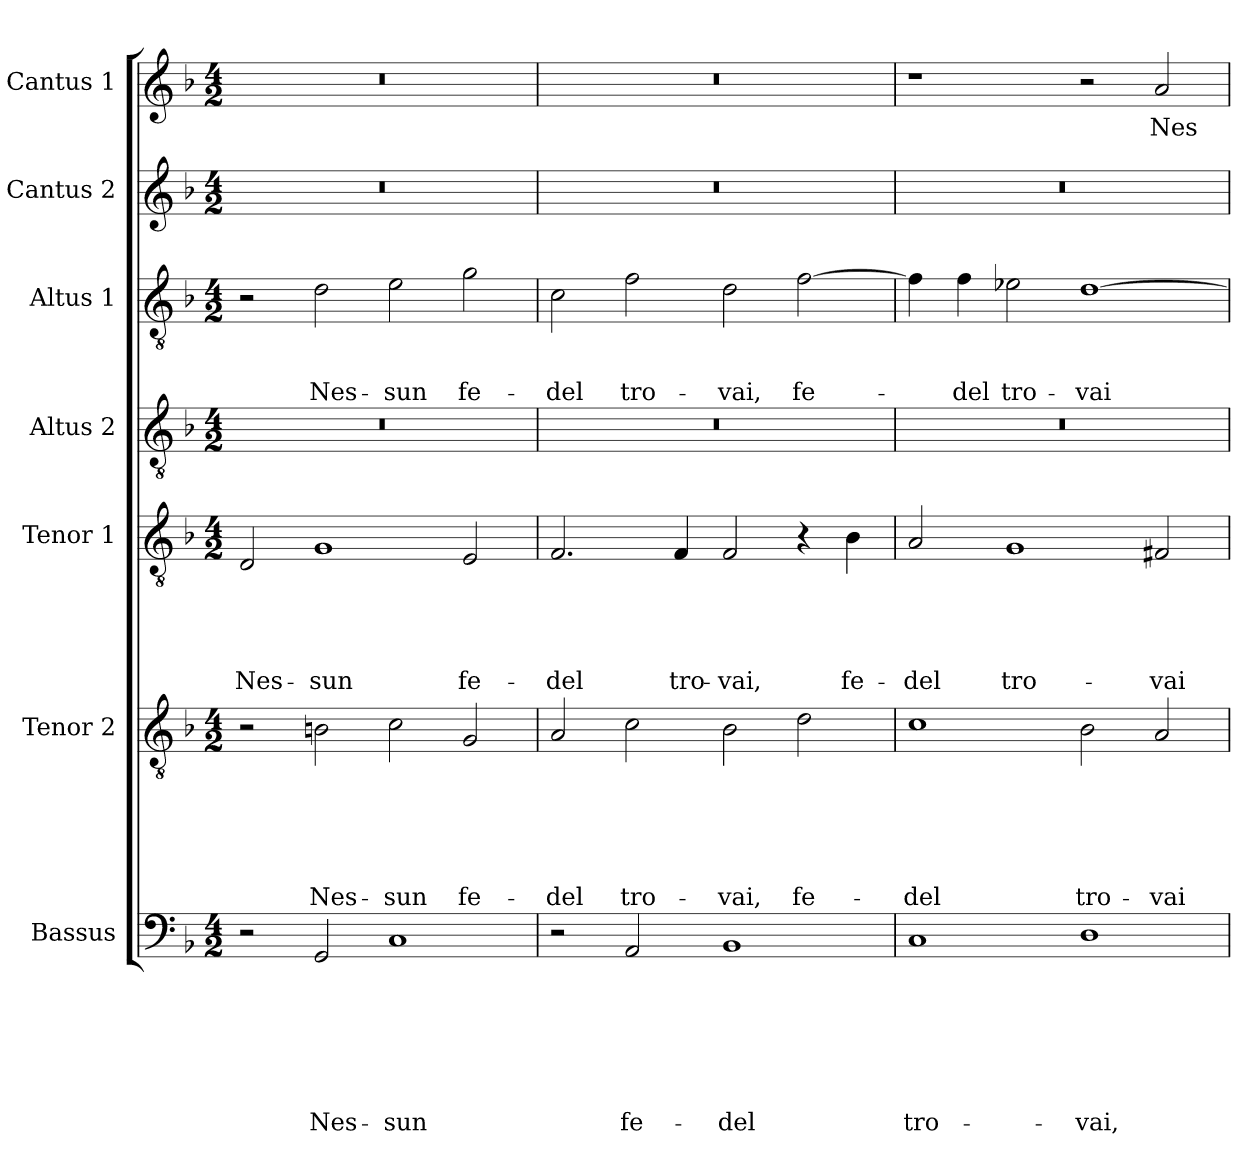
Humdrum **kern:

**kern	**text	**text	**text	**text	**text	**text	**text	**kern	**text	**text	**text	**text	**text	**text	**kern	**text	**text	**text	**text	**text	**kern	**kern	**text	**text	**text	**kern	**kern	**text
*part7	*part7	*part7	*part7	*part7	*part7	*part7	*part7	*part6	*part6	*part6	*part6	*part6	*part6	*part6	*part5	*part5	*part5	*part5	*part5	*part5	*part4	*part3	*part3	*part3	*part3	*part2	*part1	*part1
*staff7	*staff7	*staff7	*staff7	*staff7	*staff7	*staff7	*staff7	*staff6	*staff6	*staff6	*staff6	*staff6	*staff6	*staff6	*staff5	*staff5	*staff5	*staff5	*staff5	*staff5	*staff4	*staff3	*staff3	*staff3	*staff3	*staff2	*staff1	*staff1
*I"Bassus	*	*	*	*	*	*	*	*I"Tenor 2	*	*	*	*	*	*	*I"Tenor 1	*	*	*	*	*	*I"Altus 2	*I"Altus 1	*	*	*	*I"Cantus 2	*I"Cantus 1	*
*clefF4	*	*	*	*	*	*	*	*clefGv2	*	*	*	*	*	*	*clefGv2	*	*	*	*	*	*clefGv2	*clefGv2	*	*	*	*clefG2	*clefG2	*
*k[b-]	*	*	*	*	*	*	*	*k[b-]	*	*	*	*	*	*	*k[b-]	*	*	*	*	*	*k[b-]	*k[b-]	*	*	*	*k[b-]	*k[b-]	*
*d:	*	*	*	*	*	*	*	*d:	*	*	*	*	*	*	*d:	*	*	*	*	*	*d:	*d:	*	*	*	*d:	*d:	*
*M4/2	*	*	*	*	*	*	*	*M4/2	*	*	*	*	*	*	*M4/2	*	*	*	*	*	*M4/2	*M4/2	*	*	*	*M4/2	*M4/2	*
=1	=1	=1	=1	=1	=1	=1	=1	=1	=1	=1	=1	=1	=1	=1	=1	=1	=1	=1	=1	=1	=1	=1	=1	=1	=1	=1	=1	=1
!	!	!	!	!	!	!	!	!	!	!	!	!	!	!	!	!	!	!	!	!LO:LY:b	!	!	!	!	!	!	!	!
2r	.	.	.	.	.	.	.	2r	.	.	.	.	.	.	2D/	.	.	.	.	Nes-	0r	2r	.	.	.	0r	0r	.
!	!	!	!	!	!	!	!LO:LY:b	!	!	!	!	!	!	!LO:LY:b	!	!	!	!	!	!LO:LY:b	!	!	!	!	!LO:LY:b	!	!	!
2GG/	.	.	.	.	.	.	Nes-	2Bn\	.	.	.	.	.	Nes-	1G	.	.	.	.	-sun	.	2d\	.	.	Nes-	.	.	.
!	!	!	!	!	!	!	!LO:LY:b	!	!	!	!	!	!	!LO:LY:b	!	!	!	!	!	!	!	!	!	!	!LO:LY:b	!	!	!
1C	.	.	.	.	.	.	-sun	2c\	.	.	.	.	.	-sun	.	.	.	.	.	.	.	2e\	.	.	-sun	.	.	.
!	!	!	!	!	!	!	!	!	!	!	!	!	!	!LO:LY:b	!	!	!	!	!	!LO:LY:b	!	!	!	!	!LO:LY:b	!	!	!
.	.	.	.	.	.	.	.	2G/	.	.	.	.	.	fe-	2E/	.	.	.	.	fe-	.	2g\	.	.	fe-	.	.	.
=2	=2	=2	=2	=2	=2	=2	=2	=2	=2	=2	=2	=2	=2	=2	=2	=2	=2	=2	=2	=2	=2	=2	=2	=2	=2	=2	=2	=2
!	!	!	!	!	!	!	!	!	!	!	!	!	!	!LO:LY:b	!	!	!	!	!	!LO:LY:b	!	!	!	!	!LO:LY:b	!	!	!
2r	.	.	.	.	.	.	.	2A/	.	.	.	.	.	-del	2.F/	.	.	.	.	-del	0r	2c\	.	.	-del	0r	0r	.
!	!	!	!	!	!	!	!LO:LY:b	!	!	!	!	!	!	!LO:LY:b	!	!	!	!	!	!	!	!	!	!	!LO:LY:b	!	!	!
2AA/	.	.	.	.	.	.	fe-	2c\	.	.	.	.	.	tro-	.	.	.	.	.	.	.	2f\	.	.	tro-	.	.	.
!	!	!	!	!	!	!	!	!	!	!	!	!	!	!	!	!	!	!	!	!LO:LY:b	!	!	!	!	!	!	!	!
.	.	.	.	.	.	.	.	.	.	.	.	.	.	.	4F/	.	.	.	.	tro-	.	.	.	.	.	.	.	.
!	!	!	!	!	!	!	!LO:LY:b	!	!	!	!	!	!	!LO:LY:b	!	!	!	!	!	!LO:LY:b	!	!	!	!	!LO:LY:b	!	!	!
1BB-	.	.	.	.	.	.	-del	2B-\	.	.	.	.	.	-vai,	2F/	.	.	.	.	-vai,	.	2d\	.	.	-vai,	.	.	.
!	!	!	!	!	!	!	!	!	!	!	!	!	!	!LO:LY:b	!	!	!	!	!	!	!	!	!	!	!LO:LY:b	!	!	!
.	.	.	.	.	.	.	.	2d\	.	.	.	.	.	fe-	4r	.	.	.	.	.	.	[2f\	.	.	fe-	.	.	.
!	!	!	!	!	!	!	!	!	!	!	!	!	!	!	!	!	!	!	!	!LO:LY:b	!	!	!	!	!	!	!	!
.	.	.	.	.	.	.	.	.	.	.	.	.	.	.	4B-\	.	.	.	.	fe-	.	.	.	.	.	.	.	.
=3	=3	=3	=3	=3	=3	=3	=3	=3	=3	=3	=3	=3	=3	=3	=3	=3	=3	=3	=3	=3	=3	=3	=3	=3	=3	=3	=3	=3
!	!	!	!	!	!	!	!LO:LY:b	!	!	!	!	!	!	!LO:LY:b	!	!	!	!	!	!LO:LY:b	!	!	!	!	!	!	!	!
1C	.	.	.	.	.	.	tro-	1c	.	.	.	.	.	-del	2A/	.	.	.	.	-del	0r	4f\]	.	.	.	0r	1r	.
!	!	!	!	!	!	!	!	!	!	!	!	!	!	!	!	!	!	!	!	!	!	!	!	!	!LO:LY:b	!	!	!
.	.	.	.	.	.	.	.	.	.	.	.	.	.	.	.	.	.	.	.	.	.	4f\	.	.	-del	.	.	.
!	!	!	!	!	!	!	!	!	!	!	!	!	!	!	!	!	!	!	!	!LO:LY:b	!	!	!	!	!LO:LY:b	!	!	!
.	.	.	.	.	.	.	.	.	.	.	.	.	.	.	1G	.	.	.	.	tro-	.	2e-X\	.	.	tro-	.	.	.
!	!	!	!	!	!	!	!LO:LY:b	!	!	!	!	!	!	!LO:LY:b	!	!	!	!	!	!	!	!	!	!	!LO:LY:b	!	!	!
1D	.	.	.	.	.	.	-vai,	2B-\	.	.	.	.	.	tro-	.	.	.	.	.	.	.	[1d	.	.	-vai	.	2r	.
!	!	!	!	!	!	!	!	!	!	!	!	!	!	!LO:LY:b	!	!	!	!	!	!LO:LY:b	!	!	!	!	!	!	!	!LO:LY:b
.	.	.	.	.	.	.	.	2A/	.	.	.	.	.	-vai	2F#X/	.	.	.	.	-vai	.	.	.	.	.	.	2a/	Nes-
=	=	=	=	=	=	=	=	=	=	=	=	=	=	=	=	=	=	=	=	=	=	=	=	=	=	=	=	=
*-	*-	*-	*-	*-	*-	*-	*-	*-	*-	*-	*-	*-	*-	*-	*-	*-	*-	*-	*-	*-	*-	*-	*-	*-	*-	*-	*-	*-
